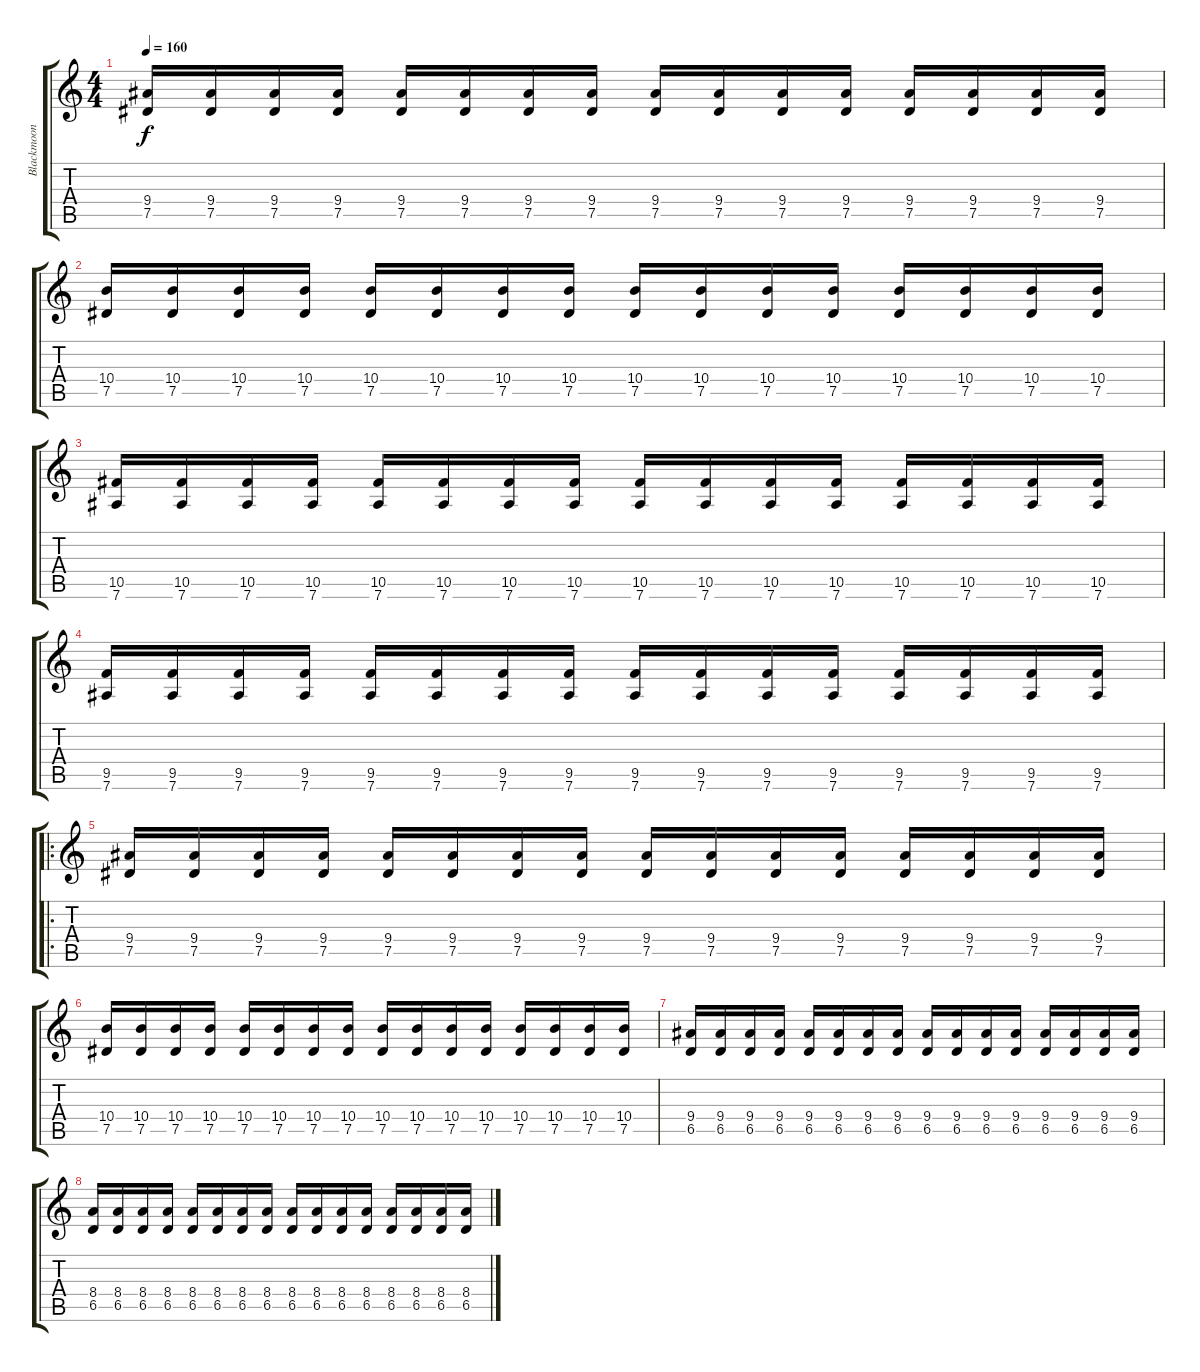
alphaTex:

\track ("Blackmoon" "Blackmoon") {instrument distortionguitar}
\staff {score tabs}
\tuning (Eb4 Bb3 Gb3 Db3 Ab2 Eb2) {hide}
\ts (4 4)
\tempo 160
\clef g2
\ks c
(9.4 7.5).16{dy f} (9.4 7.5).16 (9.4 7.5).16 (9.4 7.5).16 (9.4 7.5).16 (9.4 7.5).16 (9.4 7.5).16 (9.4 7.5).16 (9.4 7.5).16 (9.4 7.5).16 (9.4 7.5).16 (9.4 7.5).16 (9.4 7.5).16 (9.4 7.5).16 (9.4 7.5).16 (9.4 7.5).16 |
(10.4 7.5).16 (10.4 7.5).16 (10.4 7.5).16 (10.4 7.5).16 (10.4 7.5).16 (10.4 7.5).16 (10.4 7.5).16 (10.4 7.5).16 (10.4 7.5).16 (10.4 7.5).16 (10.4 7.5).16 (10.4 7.5).16 (10.4 7.5).16 (10.4 7.5).16 (10.4 7.5).16 (10.4 7.5).16 |
(10.5 7.6).16 (10.5 7.6).16 (10.5 7.6).16 (10.5 7.6).16 (10.5 7.6).16 (10.5 7.6).16 (10.5 7.6).16 (10.5 7.6).16 (10.5 7.6).16 (10.5 7.6).16 (10.5 7.6).16 (10.5 7.6).16 (10.5 7.6).16 (10.5 7.6).16 (10.5 7.6).16 (10.5 7.6).16 |
(9.5 7.6).16 (9.5 7.6).16 (9.5 7.6).16 (9.5 7.6).16 (9.5 7.6).16 (9.5 7.6).16 (9.5 7.6).16 (9.5 7.6).16 (9.5 7.6).16 (9.5 7.6).16 (9.5 7.6).16 (9.5 7.6).16 (9.5 7.6).16 (9.5 7.6).16 (9.5 7.6).16 (9.5 7.6).16 |
\ro
(9.4 7.5).16 (9.4 7.5).16 (9.4 7.5).16 (9.4 7.5).16 (9.4 7.5).16 (9.4 7.5).16 (9.4 7.5).16 (9.4 7.5).16 (9.4 7.5).16 (9.4 7.5).16 (9.4 7.5).16 (9.4 7.5).16 (9.4 7.5).16 (9.4 7.5).16 (9.4 7.5).16 (9.4 7.5).16 |
(10.4 7.5).16 (10.4 7.5).16 (10.4 7.5).16 (10.4 7.5).16 (10.4 7.5).16 (10.4 7.5).16 (10.4 7.5).16 (10.4 7.5).16 (10.4 7.5).16 (10.4 7.5).16 (10.4 7.5).16 (10.4 7.5).16 (10.4 7.5).16 (10.4 7.5).16 (10.4 7.5).16 (10.4 7.5).16 |
(9.4 6.5).16 (9.4 6.5).16 (9.4 6.5).16 (9.4 6.5).16 (9.4 6.5).16 (9.4 6.5).16 (9.4 6.5).16 (9.4 6.5).16 (9.4 6.5).16 (9.4 6.5).16 (9.4 6.5).16 (9.4 6.5).16 (9.4 6.5).16 (9.4 6.5).16 (9.4 6.5).16 (9.4 6.5).16 |
(8.4 6.5).16 (8.4 6.5).16 (8.4 6.5).16 (8.4 6.5).16 (8.4 6.5).16 (8.4 6.5).16 (8.4 6.5).16 (8.4 6.5).16 (8.4 6.5).16 (8.4 6.5).16 (8.4 6.5).16 (8.4 6.5).16 (8.4 6.5).16 (8.4 6.5).16 (8.4 6.5).16 (8.4 6.5).16
